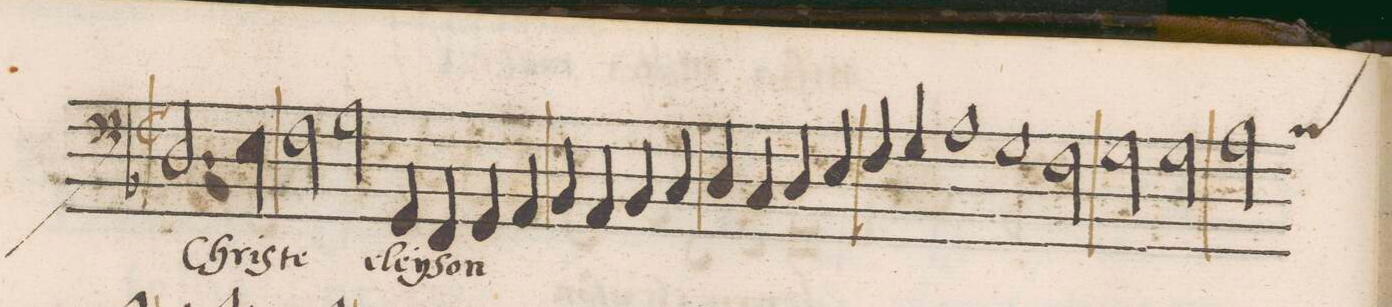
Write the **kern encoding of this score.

**kern	**text
*I"BASSVS	*
*clefF4	*
*k[b-]	*
*M2/1	*
*M2/1	*
2.D/	Chri-
4E\	.
2F\	-ſte
2G\	.
=36-	=36-
4GG/	e-
4FF/	.
4GG/	-le-
4AA/	-y-
4BB-/	-ſon
4AA/	.
4BB-/	.
4C/	.
=37-	=37-
4D/	.
4C/	.
4D/	.
4E/	.
4F/	.
4G/	.
1A\	.
=38-	=38-
1G	.
2F\	.
=39-	=39-
2G\	.
2G\	.
*custos:B-	*
2A\	.
*-	*-
